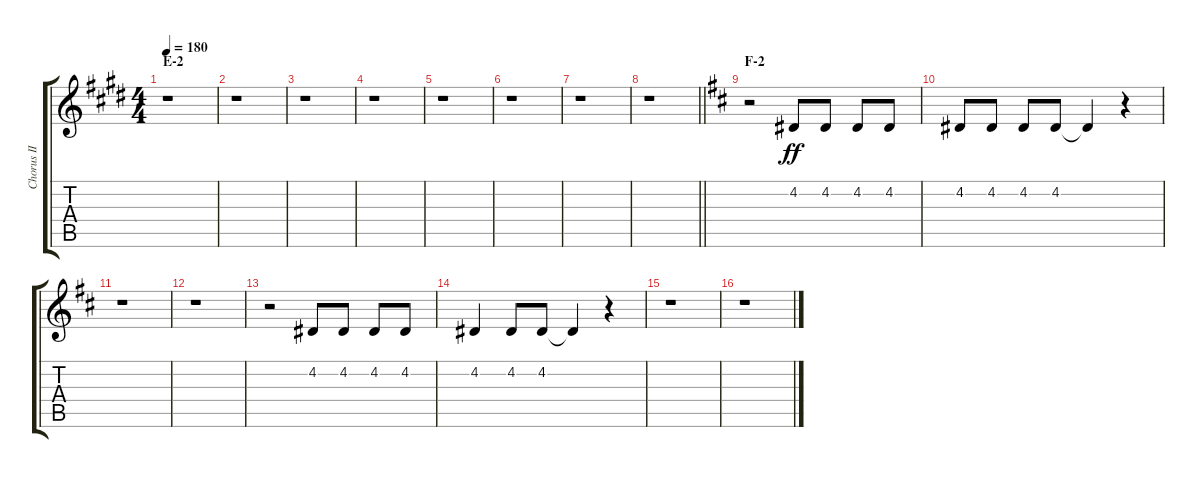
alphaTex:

\track ("Chorus II" "Chorus II") {instrument voiceoohs}
\staff {score tabs}
\tuning (E4 B3 G3 D3 A2 E2) {hide}
\ts (4 4)
\section ("" "E-2")
\tempo 180
\clef g2
\ks e
r.1{dy ff} |
r.1 |
r.1 |
r.1 |
r.1 |
r.1 |
r.1 |
\barLineRight lightlight
r.1 |
\section ("" "F-2")
\ks d
r.2 4.2.8 4.2.8 4.2.8 4.2.8 |
4.2.8 4.2.8 4.2.8 4.2.8 4.2{t}.4 r.4 |
r.1 |
r.1 |
r.2 4.2.8 4.2.8 4.2.8 4.2.8 |
4.2.4 4.2.8 4.2.8 4.2{t}.4 r.4 |
r.1 |
r.1
